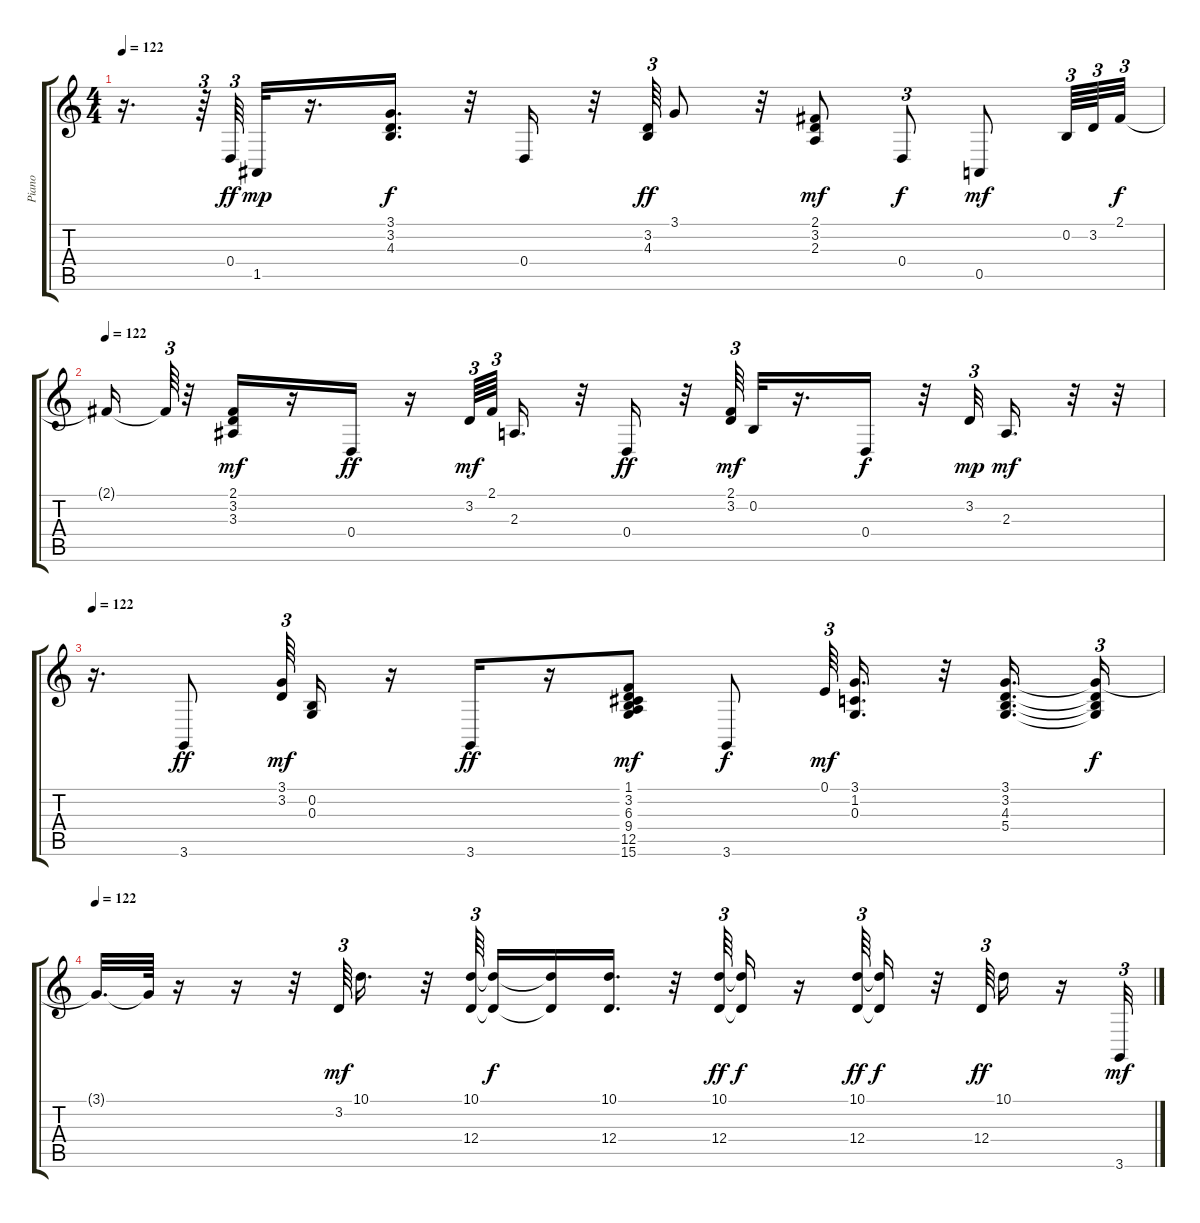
\track ("Piano" "Piano") {instrument acousticgrandpiano}
\staff {score tabs}
\tuning (E4 B3 G3 D3 A2 E2) {hide}
\ts (4 4)
\tempo 122
\clef g2
\ks c
r.16{d dy ff} r.64{tu (3 2)} 0.4.64{tu (3 2)} 1.5.32{dy mp} r.16{d} (3.1 3.2 4.3).16{d dy f} r.32 0.4.16 r.32 (3.2 4.3).64{tu (3 2) dy ff} 3.1.8 r.32 (2.1 3.2 2.3).8{dy mf} 0.4.8{tu (3 2) dy f} 0.5.8{dy mf} 0.2.64{tu (3 2)} 3.2.64{tu (3 2)} 2.1.32{tu (3 2) dy f} |
\tempo 122
2.1{t}.16 2.1{t}.64{tu (3 2)} r.32 (2.1 3.2 3.3).16{dy mf} r.16 0.4.16{dy ff} r.16 3.2.64{tu (3 2) dy mf} 2.1.64{tu (3 2)} 2.3.16{d} r.32 0.4.16{dy ff} r.32 (2.1 3.2).64{tu (3 2) dy mf} 0.2.32 r.16{d} 0.4.16{dy f} r.32 3.2.32{tu (3 2) dy mp} 2.3.16{d dy mf} r.32 r.32 |
\tempo 122
r.16{d} 3.6.8{dy ff} (3.1 3.2).64{tu (3 2) dy mf} (0.2 0.3).16 r.16 3.6.16{dy ff} r.16 (1.1 3.2 6.3 9.4 12.5 15.6).8{dy mf} 3.6.8{dy f} 0.1.64{tu (3 2) dy mf} (3.1 1.2 0.3).16{d} r.32 (3.1 3.2 4.3 5.4).16{d} (3.1{t} 3.2{t} 4.3{t} 5.4{t}).16{tu (3 2) dy f} |
\tempo 122
3.1{t}.32{d} 3.1{t}.64 r.16 r.16 r.32 3.2.64{tu (3 2) dy mf} 10.1.16{d} r.32 (10.1 12.4).64{tu (3 2)} (10.1{t} 12.4{t}).16{dy f} (10.1{t} 12.4{t}).16 (10.1 12.4).16{d} r.32 (10.1 12.4).64{tu (3 2) dy ff} (10.1{t} 12.4{t}).16{dy f} r.16 (10.1 12.4).64{tu (3 2) dy ff} (10.1{t} 12.4{t}).16{dy f} r.32 12.4.64{tu (3 2) dy ff} 10.1.16 r.16 3.6.32{tu (3 2) dy mf}
